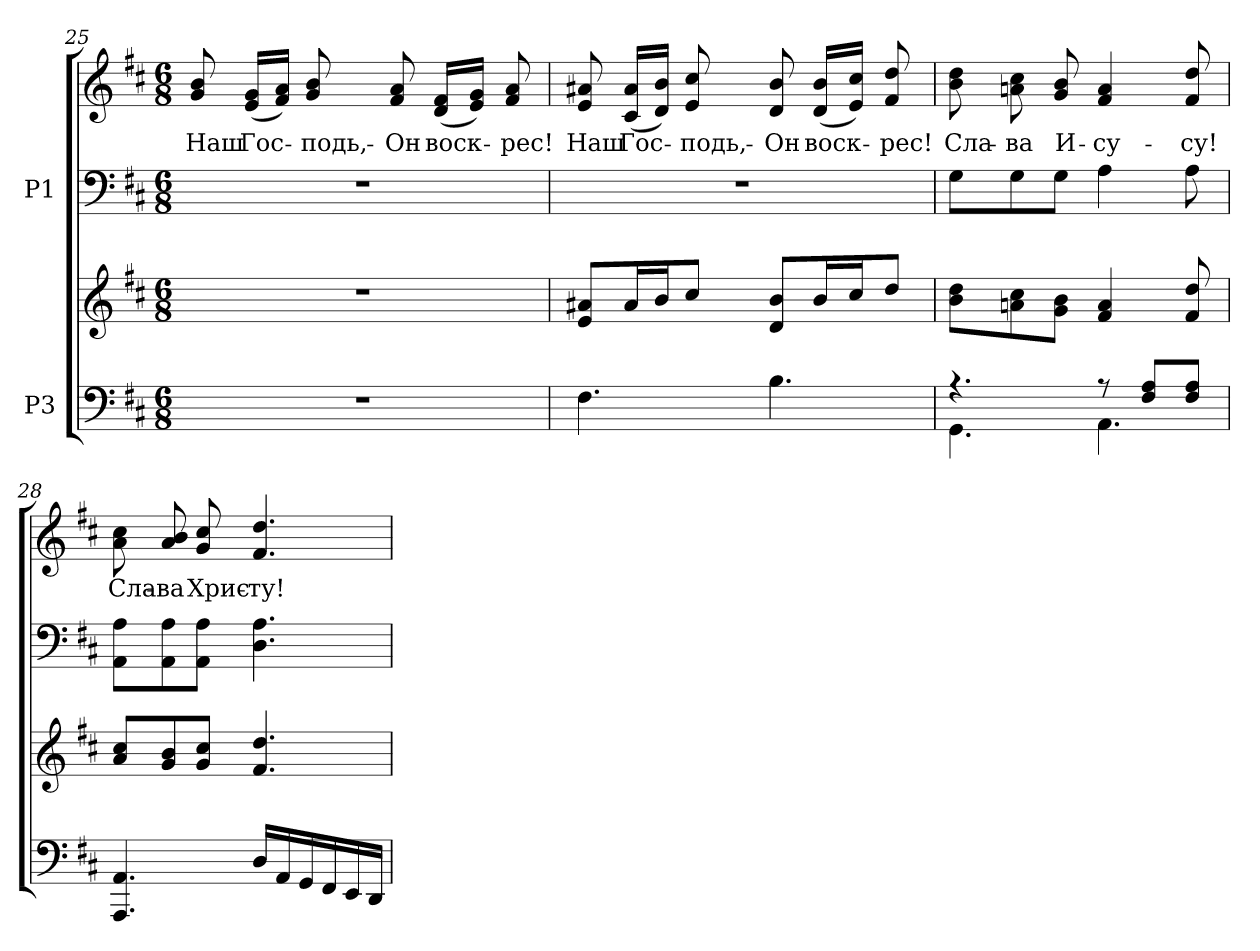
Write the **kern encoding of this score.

**kern	**kern	**kern	**kern	**text
*part2	*part2	*part1	*part1	*part1
*staff4	*staff3	*staff2	*staff1	*staff1
*I"P3	*	*I"P1	*	*
*clefF4	*clefG2	*clefF4	*clefG2	*
*k[f#c#]	*k[f#c#]	*k[f#c#]	*k[f#c#]	*
*D:	*D:	*D:	*D:	*
*M6/8	*M6/8	*M6/8	*M6/8	*
=25	=25	=25	=25	=25
!LO:N:vis=1	!LO:N:vis=1	!LO:N:vis=1	!	!
!	!	!	!	!LO:LY:b:color=#000000
2.r	2.r	2.r	8gi/ 8bi	Наш
!	!	!	!	!LO:LY:b:color=#000000
.	.	.	(16ei/ 16giLL	Гос-
.	.	.	16f#i/ 16aiJJ)	.
!	!	!	!	!LO:LY:b:color=#000000
.	.	.	8gi/ 8bi	-подь,-
!	!	!	!	!LO:LY:b:color=#000000
.	.	.	8f#i/ 8ai	-Он
!	!	!	!	!LO:LY:b:color=#000000
.	.	.	(16di/ 16f#iLL	воск-
.	.	.	16ei/ 16giJJ)	.
!	!	!	!	!LO:LY:b:color=#000000
.	.	.	8f#i/ 8ai	-рес!
=26	=26	=26	=26	=26
!	!	!LO:N:vis=1	!	!
!	!	!	!	!LO:LY:b:color=#000000
4.F#i\	8ei/ 8a#XiL	2.r	8ei/ 8a#Xi	Наш
!	!	!	!	!LO:LY:b:color=#000000
.	16a#i/L	.	(16c#i/ 16a#iLL	Гос-
.	16bi/J	.	16di/ 16biJJ)	.
!	!	!	!	!LO:LY:b:color=#000000
.	8cc#i/J	.	8ei/ 8cc#i	-подь,-
!	!	!	!	!LO:LY:b:color=#000000
4.Bi\	8di/ 8biL	.	8di/ 8bi	-Он
!	!	!	!	!LO:LY:b:color=#000000
.	16bi/L	.	(16di/ 16biLL	воск-
.	16cc#i/J	.	16ei/ 16cc#iJJ)	.
!	!	!	!	!LO:LY:b:color=#000000
.	8ddi/J	.	8f#i/ 8ddi	-рес!
=27	=27	=27	=27	=27
*^	*	*	*	*
!	!	!	!	!	!LO:LY:b:color=#000000
4.r	4.GGi\	8bi\ 8ddiL	8Gi\L	8bi\ 8ddi	Сла-
!	!	!	!	!	!LO:LY:b:color=#000000
.	.	8ani\ 8cc#i	8Gi\	8ani\ 8cc#i	-ва
!	!	!	!	!	!LO:LY:b:color=#000000
.	.	8gi\ 8biJ	8Gi\J	8gi/ 8bi	И-
!	!	!	!	!	!LO:LY:b:color=#000000
8r	4.AAi\	4f#i/ 4ai	4Ai\	4f#i/ 4ai	-су-
8F#i/ 8AiL	.	.	.	.	.
!	!	!	!	!	!LO:LY:b:color=#000000
8F#i/ 8AiJ	.	8f#i/ 8ddi	8Ai\	8f#i/ 8ddi	-су!
*v	*v	*	*	*	*
!!LO:LB:g=z
=28	=28	=28	=28	=28
!	!	!	!	!LO:LY:b:color=#000000
4.AAAi/ 4.AAi	8ai/ 8cc#iL	8AAi\ 8Ai\L	8ai\ 8cc#i	Сла-
!	!	!	!	!LO:LY:b:color=#000000
.	8gi/ 8bi	8AAi\ 8Ai\	8ai/ 8bi	-ва
!	!	!	!	!LO:LY:b:color=#000000
.	8gi/ 8cc#iJ	8AAi\ 8Ai\J	8gi/ 8cc#i	Хрис-
!	!	!	!	!LO:LY:b:color=#000000
16Di/LL	4.f#i/ 4.ddi	4.Di\ 4.Ai	4.f#i/ 4.ddi	-ту!
16AAi/	.	.	.	.
16GGi/	.	.	.	.
16FF#i/	.	.	.	.
16EEi/	.	.	.	.
16DDi/JJ	.	.	.	.
=	=	=	=	=
*-	*-	*-	*-	*-
